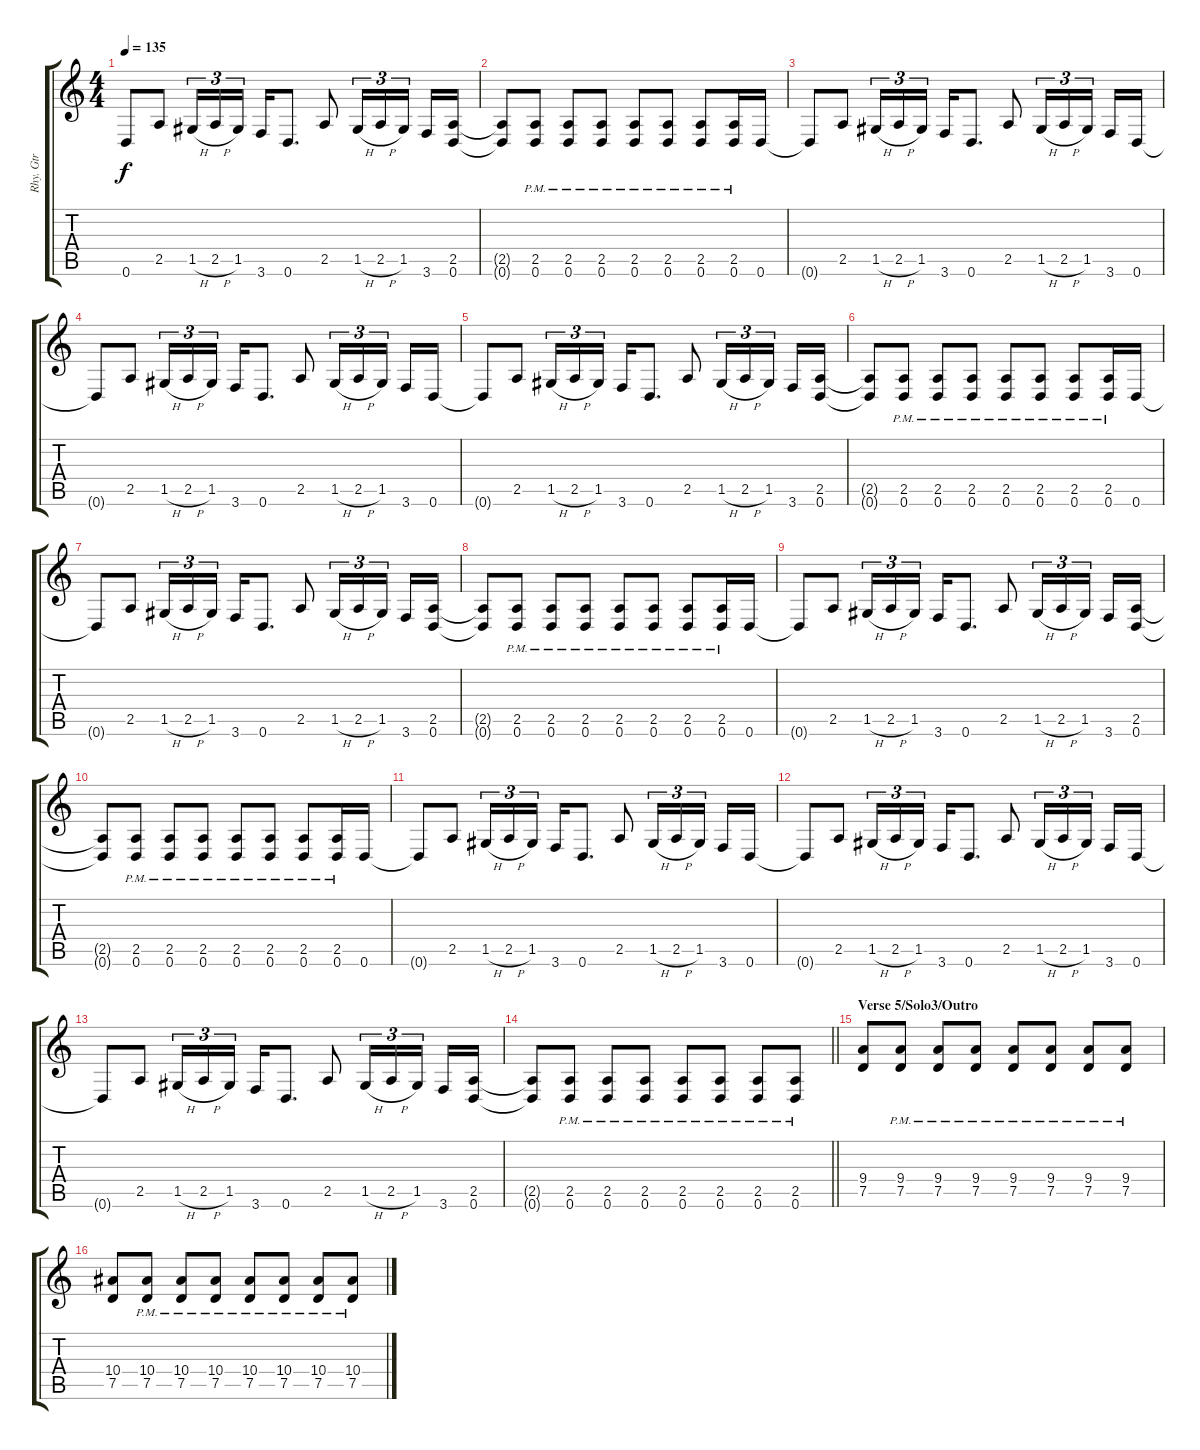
\track ("Rhy. Gtr" "Rhy. Gtr") {instrument distortionguitar}
\staff {score tabs}
\tuning (D4 A3 F3 C3 G2 D2) {hide}
\ts (4 4)
\tempo 135
\clef g2
\ks c
0.6{t}.8{dy f} 2.5.8 1.5{h}.16{tu (3 2)} 2.5{h}.16{tu (3 2)} 1.5.16{tu (3 2) beam splitsecondary} 3.6.16 0.6.8{d} 2.5.8 1.5{h}.16{tu (3 2)} 2.5{h}.16{tu (3 2)} 1.5.16{tu (3 2) beam splitsecondary} 3.6.16 (2.5 0.6).16 |
(2.5{t} 0.6{t}).8 (2.5{pm} 0.6{pm}).8 (2.5{pm} 0.6{pm}).8 (2.5{pm} 0.6{pm}).8 (2.5{pm} 0.6{pm}).8 (2.5{pm} 0.6{pm}).8 (2.5{pm} 0.6{pm}).8 (2.5{pm} 0.6{pm}).16 0.6.16 |
0.6{t}.8 2.5.8 1.5{h}.16{tu (3 2)} 2.5{h}.16{tu (3 2)} 1.5.16{tu (3 2) beam splitsecondary} 3.6.16 0.6.8{d} 2.5.8 1.5{h}.16{tu (3 2)} 2.5{h}.16{tu (3 2)} 1.5.16{tu (3 2) beam splitsecondary} 3.6.16 0.6.16 |
0.6{t}.8 2.5.8 1.5{h}.16{tu (3 2)} 2.5{h}.16{tu (3 2)} 1.5.16{tu (3 2) beam splitsecondary} 3.6.16 0.6.8{d} 2.5.8 1.5{h}.16{tu (3 2)} 2.5{h}.16{tu (3 2)} 1.5.16{tu (3 2) beam splitsecondary} 3.6.16 0.6.16 |
0.6{t}.8 2.5.8 1.5{h}.16{tu (3 2)} 2.5{h}.16{tu (3 2)} 1.5.16{tu (3 2) beam splitsecondary} 3.6.16 0.6.8{d} 2.5.8 1.5{h}.16{tu (3 2)} 2.5{h}.16{tu (3 2)} 1.5.16{tu (3 2) beam splitsecondary} 3.6.16 (2.5 0.6).16 |
(2.5{t} 0.6{t}).8 (2.5{pm} 0.6{pm}).8 (2.5{pm} 0.6{pm}).8 (2.5{pm} 0.6{pm}).8 (2.5{pm} 0.6{pm}).8 (2.5{pm} 0.6{pm}).8 (2.5{pm} 0.6{pm}).8 (2.5{pm} 0.6{pm}).16 0.6.16 |
0.6{t}.8 2.5.8 1.5{h}.16{tu (3 2)} 2.5{h}.16{tu (3 2)} 1.5.16{tu (3 2) beam splitsecondary} 3.6.16 0.6.8{d} 2.5.8 1.5{h}.16{tu (3 2)} 2.5{h}.16{tu (3 2)} 1.5.16{tu (3 2) beam splitsecondary} 3.6.16 (2.5 0.6).16 |
(2.5{t} 0.6{t}).8 (2.5{pm} 0.6{pm}).8 (2.5{pm} 0.6{pm}).8 (2.5{pm} 0.6{pm}).8 (2.5{pm} 0.6{pm}).8 (2.5{pm} 0.6{pm}).8 (2.5{pm} 0.6{pm}).8 (2.5{pm} 0.6{pm}).16 0.6.16 |
0.6{t}.8 2.5.8 1.5{h}.16{tu (3 2)} 2.5{h}.16{tu (3 2)} 1.5.16{tu (3 2) beam splitsecondary} 3.6.16 0.6.8{d} 2.5.8 1.5{h}.16{tu (3 2)} 2.5{h}.16{tu (3 2)} 1.5.16{tu (3 2) beam splitsecondary} 3.6.16 (2.5 0.6).16 |
(2.5{t} 0.6{t}).8 (2.5{pm} 0.6{pm}).8 (2.5{pm} 0.6{pm}).8 (2.5{pm} 0.6{pm}).8 (2.5{pm} 0.6{pm}).8 (2.5{pm} 0.6{pm}).8 (2.5{pm} 0.6{pm}).8 (2.5{pm} 0.6{pm}).16 0.6.16 |
0.6{t}.8 2.5.8 1.5{h}.16{tu (3 2)} 2.5{h}.16{tu (3 2)} 1.5.16{tu (3 2) beam splitsecondary} 3.6.16 0.6.8{d} 2.5.8 1.5{h}.16{tu (3 2)} 2.5{h}.16{tu (3 2)} 1.5.16{tu (3 2) beam splitsecondary} 3.6.16 0.6.16 |
0.6{t}.8 2.5.8 1.5{h}.16{tu (3 2)} 2.5{h}.16{tu (3 2)} 1.5.16{tu (3 2) beam splitsecondary} 3.6.16 0.6.8{d} 2.5.8 1.5{h}.16{tu (3 2)} 2.5{h}.16{tu (3 2)} 1.5.16{tu (3 2) beam splitsecondary} 3.6.16 0.6.16 |
0.6{t}.8 2.5.8 1.5{h}.16{tu (3 2)} 2.5{h}.16{tu (3 2)} 1.5.16{tu (3 2) beam splitsecondary} 3.6.16 0.6.8{d} 2.5.8 1.5{h}.16{tu (3 2)} 2.5{h}.16{tu (3 2)} 1.5.16{tu (3 2) beam splitsecondary} 3.6.16 (2.5 0.6).16 |
\barLineRight lightlight
(2.5{t} 0.6{t}).8 (2.5{pm} 0.6{pm}).8 (2.5{pm} 0.6{pm}).8 (2.5{pm} 0.6{pm}).8 (2.5{pm} 0.6{pm}).8 (2.5{pm} 0.6{pm}).8 (2.5{pm} 0.6{pm}).8 (2.5{pm} 0.6{pm}).8 |
\section ("" "Verse 5/Solo3/Outro")
(9.4 7.5).8 (9.4{pm} 7.5{pm}).8 (9.4{pm} 7.5{pm}).8 (9.4{pm} 7.5{pm}).8 (9.4{pm} 7.5{pm}).8 (9.4{pm} 7.5{pm}).8 (9.4{pm} 7.5{pm}).8 (9.4{pm} 7.5{pm}).8 |
(10.4 7.5).8 (10.4{pm} 7.5{pm}).8 (10.4{pm} 7.5{pm}).8 (10.4{pm} 7.5{pm}).8 (10.4{pm} 7.5{pm}).8 (10.4{pm} 7.5{pm}).8 (10.4{pm} 7.5{pm}).8 (10.4{pm} 7.5{pm}).8
